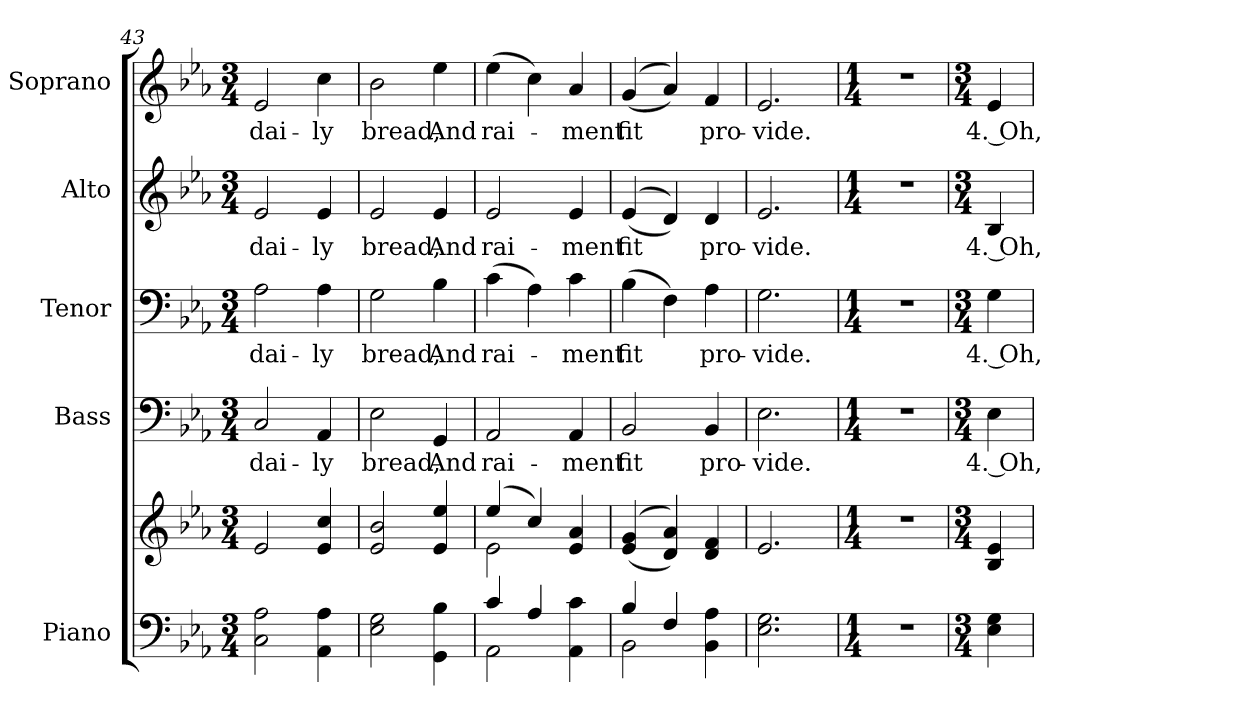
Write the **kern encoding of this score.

**kern	**kern	**kern	**text	**kern	**text	**kern	**text	**kern	**text
*part5	*part5	*part4	*part4	*part3	*part3	*part2	*part2	*part1	*part1
*staff6	*staff5	*staff4	*staff4	*staff3	*staff3	*staff2	*staff2	*staff1	*staff1
*I"Piano	*	*I"Bass	*	*I"Tenor	*	*I"Alto	*	*I"Soprano	*
*I'Pno.	*	*I'B.	*	*I'T.	*	*I'A.	*	*I'S.	*
!!LO:PB:g=z
*clefF4	*clefG2	*clefF4	*	*clefF4	*	*clefG2	*	*clefG2	*
*k[b-e-a-]	*k[b-e-a-]	*k[b-e-a-]	*	*k[b-e-a-]	*	*k[b-e-a-]	*	*k[b-e-a-]	*
*E-:	*E-:	*E-:	*	*E-:	*	*E-:	*	*E-:	*
*M3/4	*M3/4	*M3/4	*	*M3/4	*	*M3/4	*	*M3/4	*
=43	=43	=43	=43	=43	=43	=43	=43	=43	=43
!	!	!	!LO:LY:b:color=#000000	!	!	!	!	!	!
!	!	!	!	!	!LO:LY:b:color=#000000	!	!	!	!
!	!	!	!	!	!	!	!LO:LY:b:color=#000000	!	!
!	!	!	!	!	!	!	!	!	!LO:LY:b:color=#000000
2Ci\ 2A-i	2e-i/	2Ci/	dai-	2A-i\	dai-	2e-i/	dai-	2e-i/	dai-
!	!	!	!LO:LY:b:color=#000000	!	!	!	!	!	!
!	!	!	!	!	!LO:LY:b:color=#000000	!	!	!	!
!	!	!	!	!	!	!	!LO:LY:b:color=#000000	!	!
!	!	!	!	!	!	!	!	!	!LO:LY:b:color=#000000
4AA-i\ 4A-i	4e-i/ 4cci	4AA-i/	-ly	4A-i\	-ly	4e-i/	-ly	4cci\	-ly
=44	=44	=44	=44	=44	=44	=44	=44	=44	=44
!	!	!	!LO:LY:b:color=#000000	!	!	!	!	!	!
!	!	!	!	!	!LO:LY:b:color=#000000	!	!	!	!
!	!	!	!	!	!	!	!LO:LY:b:color=#000000	!	!
!	!	!	!	!	!	!	!	!	!LO:LY:b:color=#000000
2E-i\ 2Gi	2e-i/ 2b-i	2E-i\	bread,	2Gi\	bread,	2e-i/	bread,	2b-i\	bread,
!	!	!	!LO:LY:b:color=#000000	!	!	!	!	!	!
!	!	!	!	!	!LO:LY:b:color=#000000	!	!	!	!
!	!	!	!	!	!	!	!LO:LY:b:color=#000000	!	!
!	!	!	!	!	!	!	!	!	!LO:LY:b:color=#000000
4GGi\ 4B-i	4e-i/ 4ee-i	4GGi/	And	4B-i\	And	4e-i/	And	4ee-i\	And
=45	=45	=45	=45	=45	=45	=45	=45	=45	=45
*^	*^	*	*	*	*	*	*	*	*
!	!	!	!	!	!LO:LY:b:color=#000000	!	!	!	!	!	!
!	!	!	!	!	!	!	!LO:LY:b:color=#000000	!	!	!	!
!	!	!	!	!	!	!	!	!	!LO:LY:b:color=#000000	!	!
!	!	!	!	!	!	!	!	!	!	!	!LO:LY:b:color=#000000
4ci/	2AA-i\	(4ee-i/	2e-i\	2AA-i/	rai-	(4ci\	rai-	2e-i/	rai-	(4ee-i\	rai-
4A-i/	.	4cci/)	.	.	.	4A-i\)	.	.	.	4cci\)	.
!	!	!	!	!	!LO:LY:b:color=#000000	!	!	!	!	!	!
!	!	!	!	!	!	!	!LO:LY:b:color=#000000	!	!	!	!
!	!	!	!	!	!	!	!	!	!LO:LY:b:color=#000000	!	!
!	!	!	!	!	!	!	!	!	!	!	!LO:LY:b:color=#000000
4AA-i\ 4ci	4ryy	4e-i/ 4a-i	4ryy	4AA-i/	-ment	4ci\	-ment	4e-i/	-ment	4a-i/	-ment
*	*	*v	*v	*	*	*	*	*	*	*	*
!!LO:PB:g=z
=46	=46	=46	=46	=46	=46	=46	=46	=46	=46	=46
*	*	*^	*	*	*	*	*	*	*	*
!	!	!	!	!	!LO:LY:b:color=#000000	!	!	!	!	!	!
*	*	*v	*v	*	*	*	*	*	*	*	*
*	*	*^	*	*	*	*	*	*	*	*
!	!	!	!	!	!	!	!LO:LY:b:color=#000000	!	!	!	!
*	*	*v	*v	*	*	*	*	*	*	*	*
*	*	*^	*	*	*	*	*	*	*	*
!	!	!	!	!	!	!	!	!	!LO:LY:b:color=#000000	!	!
*	*	*v	*v	*	*	*	*	*	*	*	*
*	*	*^	*	*	*	*	*	*	*	*
!	!	!	!	!	!	!	!	!	!	!	!LO:LY:b:color=#000000
*	*	*v	*v	*	*	*	*	*	*	*	*
4B-i/	2BB-i\	((4e-i/ 4gi	2BB-i/	fit	(4B-i\	fit	((4e-i/	fit	((4gi/	fit
4Fi/	.	4di/ 4a-i))	.	.	4Fi\)	.	4di/))	.	4a-i/))	.
!	!	!	!	!LO:LY:b:color=#000000	!	!	!	!	!	!
!	!	!	!	!	!	!LO:LY:b:color=#000000	!	!	!	!
!	!	!	!	!	!	!	!	!LO:LY:b:color=#000000	!	!
!	!	!	!	!	!	!	!	!	!	!LO:LY:b:color=#000000
4BB-i\ 4A-i	4ryy	4di/ 4fi	4BB-i/	pro-	4A-i\	pro-	4di/	pro-	4fi/	pro-
*v	*v	*	*	*	*	*	*	*	*	*
=47	=47	=47	=47	=47	=47	=47	=47	=47	=47
*^	*	*	*	*	*	*	*	*	*
!	!	!	!	!LO:LY:b:color=#000000	!	!	!	!	!	!
*v	*v	*	*	*	*	*	*	*	*	*
*^	*	*	*	*	*	*	*	*	*
!	!	!	!	!	!	!LO:LY:b:color=#000000	!	!	!	!
*v	*v	*	*	*	*	*	*	*	*	*
*^	*	*	*	*	*	*	*	*	*
!	!	!	!	!	!	!	!	!LO:LY:b:color=#000000	!	!
*v	*v	*	*	*	*	*	*	*	*	*
*^	*	*	*	*	*	*	*	*	*
!	!	!	!	!	!	!	!	!	!	!LO:LY:b:color=#000000
*v	*v	*	*	*	*	*	*	*	*	*
2.E-i\ 2.Gi	2.e-i/	2.E-i\	-vide.	2.Gi\	-vide.	2.e-i/	-vide.	2.e-i/	-vide.
=48	=48	=48	=48	=48	=48	=48	=48	=48	=48
*M1/4	*M1/4	*M1/4	*	*M1/4	*	*M1/4	*	*M1/4	*
!LO:N:vis=1	!LO:N:vis=1	!LO:N:vis=1	!	!LO:N:vis=1	!	!LO:N:vis=1	!	!LO:N:vis=1	!
4r	4r	4r	.	4r	.	4r	.	4r	.
!!LO:PB:g=z
=49	=49	=49	=49	=49	=49	=49	=49	=49	=49
*M3/4	*M3/4	*M3/4	*	*M3/4	*	*M3/4	*	*M3/4	*
!	!	!	!LO:LY:b:color=#000000	!	!	!	!	!	!
!	!	!	!	!	!LO:LY:b:color=#000000	!	!	!	!
!	!	!	!	!	!	!	!LO:LY:b:color=#000000	!	!
!	!	!	!	!	!	!	!	!	!LO:LY:b:color=#000000
4E-i\ 4Gi	4B-i/ 4e-i	4E-i\	4. Oh,	4Gi\	4. Oh,	4B-i/	4. Oh,	4e-i/	4. Oh,
=	=	=	=	=	=	=	=	=	=
*-	*-	*-	*-	*-	*-	*-	*-	*-	*-
